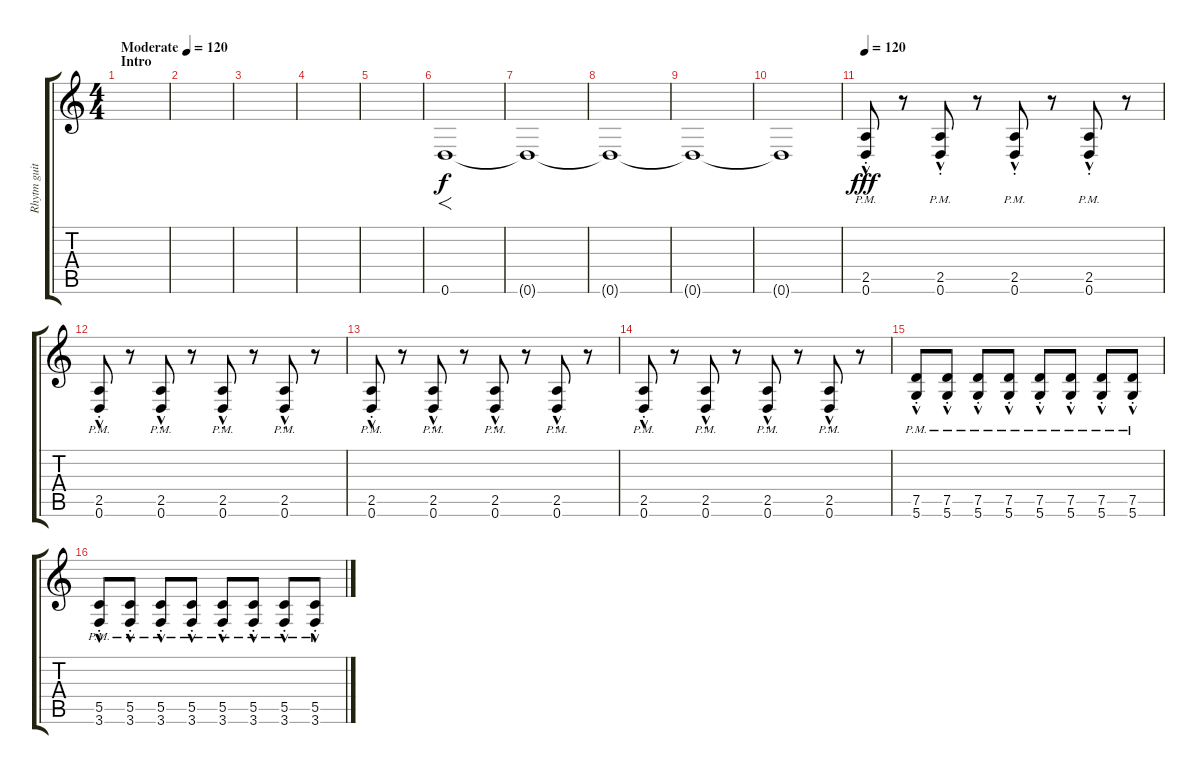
\track ("Rhytm guitar" "Rhytm guit") {instrument distortionguitar}
\staff {score tabs}
\tuning (D4 A3 F3 C3 G2 D2) {hide}
\ts (4 4)
\section ("" "Intro")
\tempo (120 "Moderate")
\tempo 114
\tempo (120 "Moderate")
\clef g2
\ks c
|
|
|
|
|
0.6.1{f} |
0.6{t}.1 |
0.6{t}.1 |
0.6{t}.1 |
0.6{t}.1 |
\tempo 120
(2.5{hac pm st} 0.6{hac pm st}).8{dy fff} r.8 (2.5{hac pm} 0.6{hac pm st}).8 r.8 (2.5{hac pm} 0.6{hac pm st}).8 r.8 (2.5{hac pm} 0.6{hac pm st}).8 r.8 |
(2.5{hac pm st} 0.6{hac pm st}).8 r.8 (2.5{hac pm} 0.6{hac pm st}).8 r.8 (2.5{hac pm} 0.6{hac pm st}).8 r.8 (2.5{hac pm} 0.6{hac pm st}).8 r.8 |
(2.5{hac pm st} 0.6{hac pm st}).8 r.8 (2.5{hac pm} 0.6{hac pm st}).8 r.8 (2.5{hac pm} 0.6{hac pm st}).8 r.8 (2.5{hac pm} 0.6{hac pm st}).8 r.8 |
(2.5{hac pm st} 0.6{hac pm st}).8 r.8 (2.5{hac pm} 0.6{hac pm st}).8 r.8 (2.5{hac pm} 0.6{hac pm st}).8 r.8 (2.5{hac pm} 0.6{hac pm st}).8 r.8 |
(7.5{hac pm st} 5.6{hac pm st}).8 (7.5{hac pm st} 5.6{hac pm st}).8 (7.5{hac pm st} 5.6{hac pm st}).8 (7.5{hac pm st} 5.6{hac pm st}).8 (7.5{hac pm st} 5.6{hac pm st}).8 (7.5{hac pm st} 5.6{hac pm st}).8 (7.5{hac pm st} 5.6{hac pm st}).8 (7.5{hac pm st} 5.6{hac pm st}).8 |
(5.5{hac pm st} 3.6{hac pm st}).8 (5.5{hac pm st} 3.6{hac pm st}).8 (5.5{hac pm st} 3.6{hac pm st}).8 (5.5{hac pm st} 3.6{hac pm st}).8 (5.5{hac pm st} 3.6{hac pm st}).8 (5.5{hac pm st} 3.6{hac pm st}).8 (5.5{hac pm st} 3.6{hac pm st}).8 (5.5{hac pm st} 3.6{hac pm st}).8
